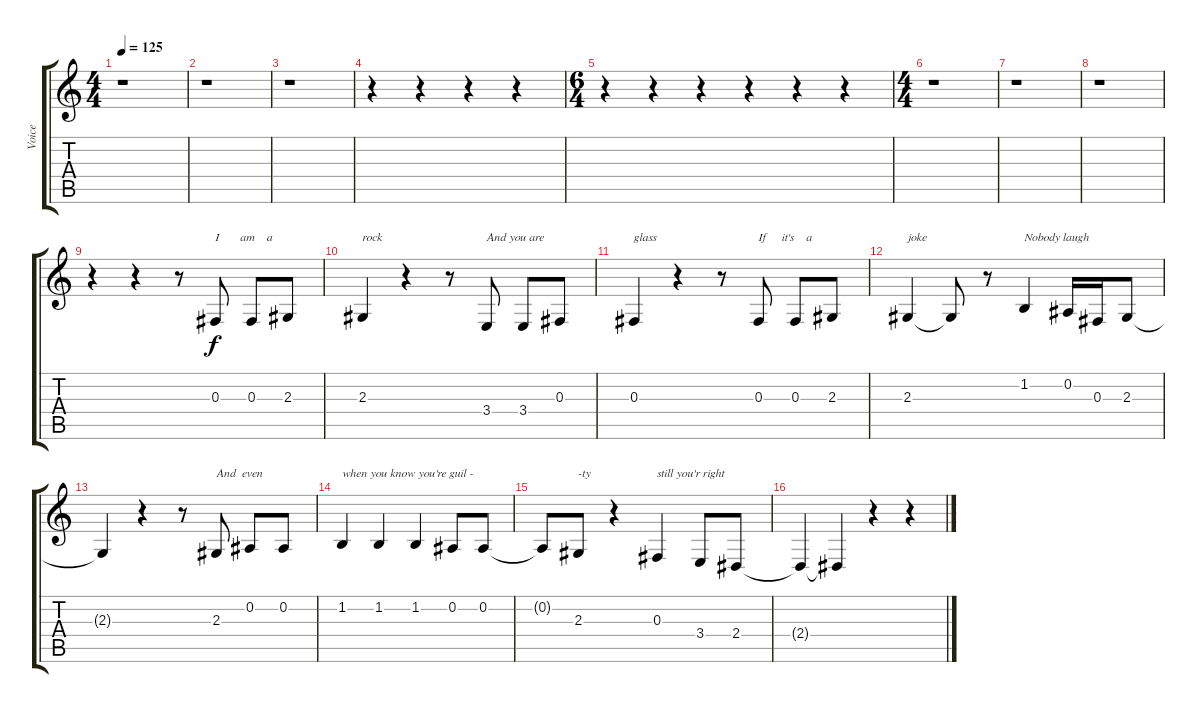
\track ("Voice" "Voice") {instrument violin}
\staff {score tabs}
\tuning (Eb4 Bb3 Gb3 Db3 Ab2 Eb2) {hide}
\ts (4 4)
\tempo 125
\clef g2
\ks c
r.1{dy f} |
r.1 |
r.1 |
r.4 r.4 r.4 r.4 |
\ts (6 4)
r.4 r.4 r.4 r.4 r.4 r.4 |
\ts (4 4)
r.1 |
r.1 |
r.1 |
r.4 r.4 r.8 0.3.8{txt "I       am    a "} 0.3.8 2.3.8 |
2.3.4{txt "rock"} r.4 r.8 3.4.8{txt "And you are"} 3.4.8 0.3.8 |
0.3.4{txt "glass"} r.4 r.8 0.3.8{txt "If     it's    a"} 0.3.8 2.3.8 |
2.3.4{txt "joke"} 2.3{t}.8 r.8 1.2.4{txt "Nobody laugh"} 0.2.16 0.3.16 2.3.8 |
2.3{t}.4 r.4 r.8 2.3.8{txt "And  even"} 0.2.8 0.2.8 |
1.2.4{txt "when you know you're guil -"} 1.2.4 1.2.4 0.2.8 0.2.8 |
0.2{t}.8 2.3.8{txt "-ty"} r.4 0.3.4{txt "still you'r right"} 3.4.8 2.4.8 |
2.4{t}.4 2.4{t}.4 r.4 r.4
